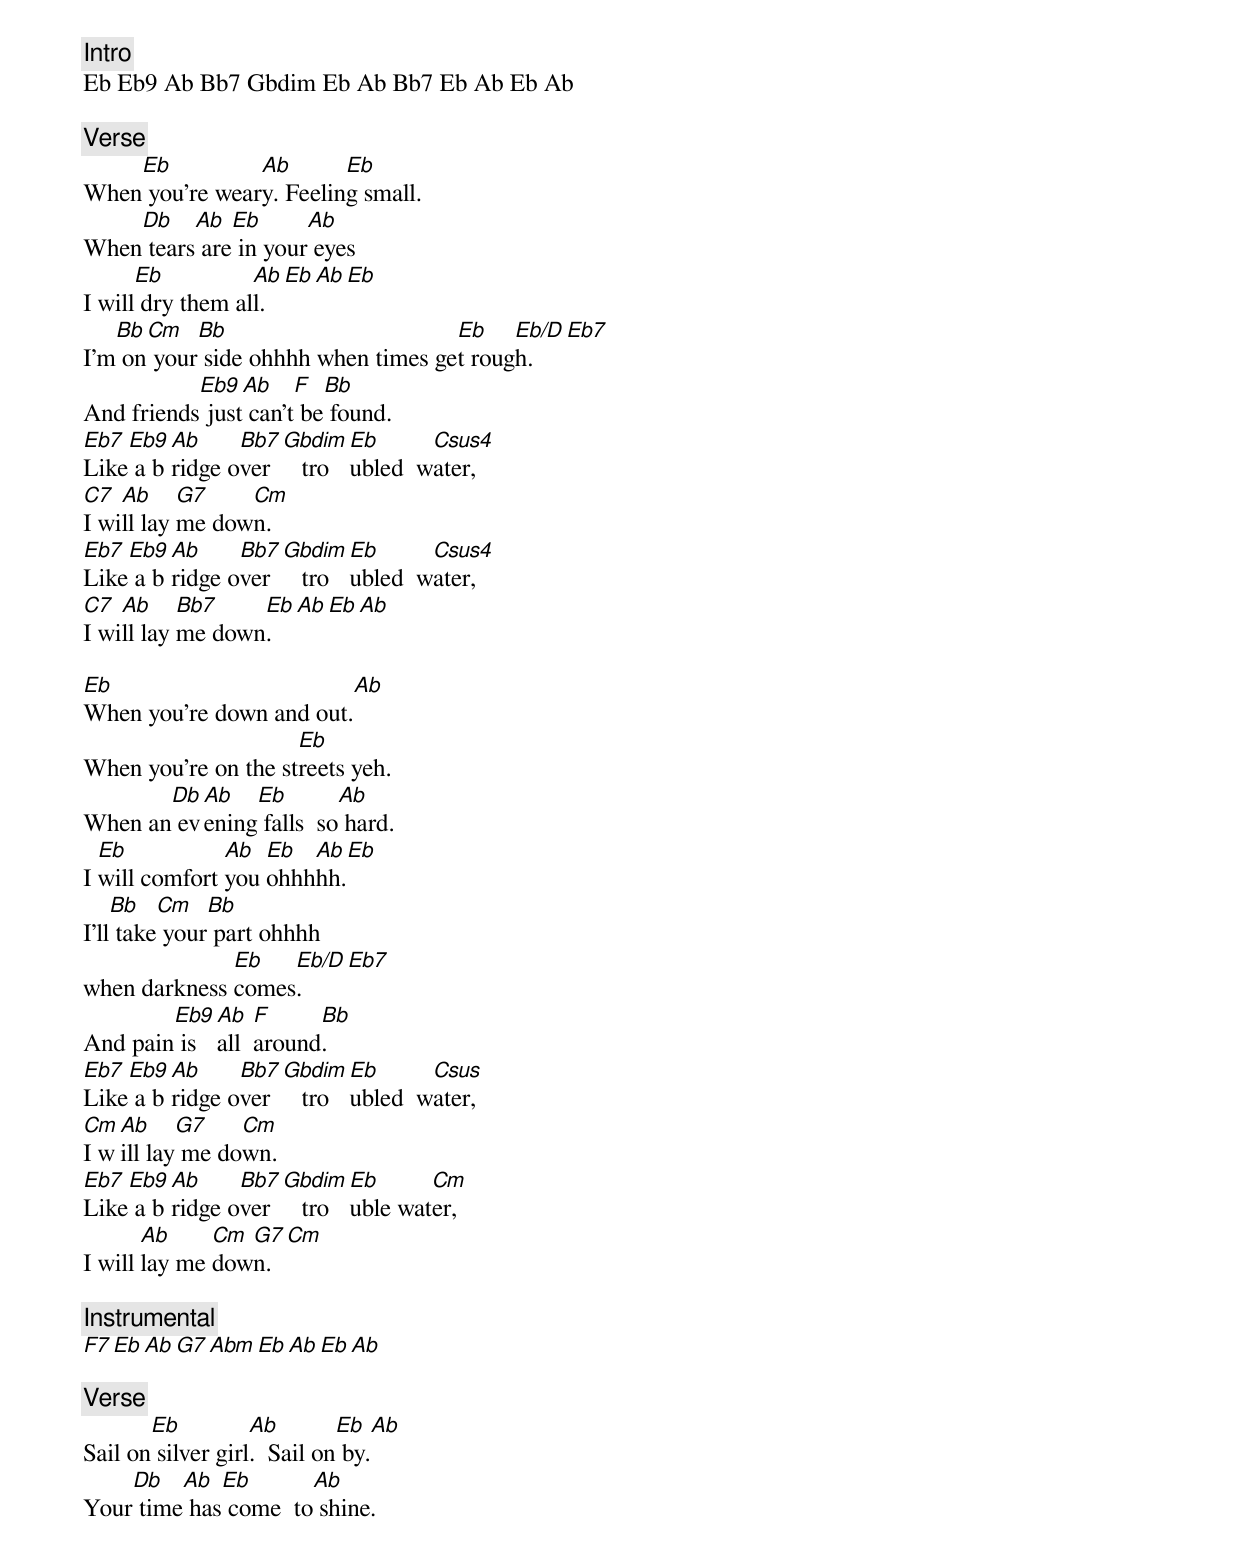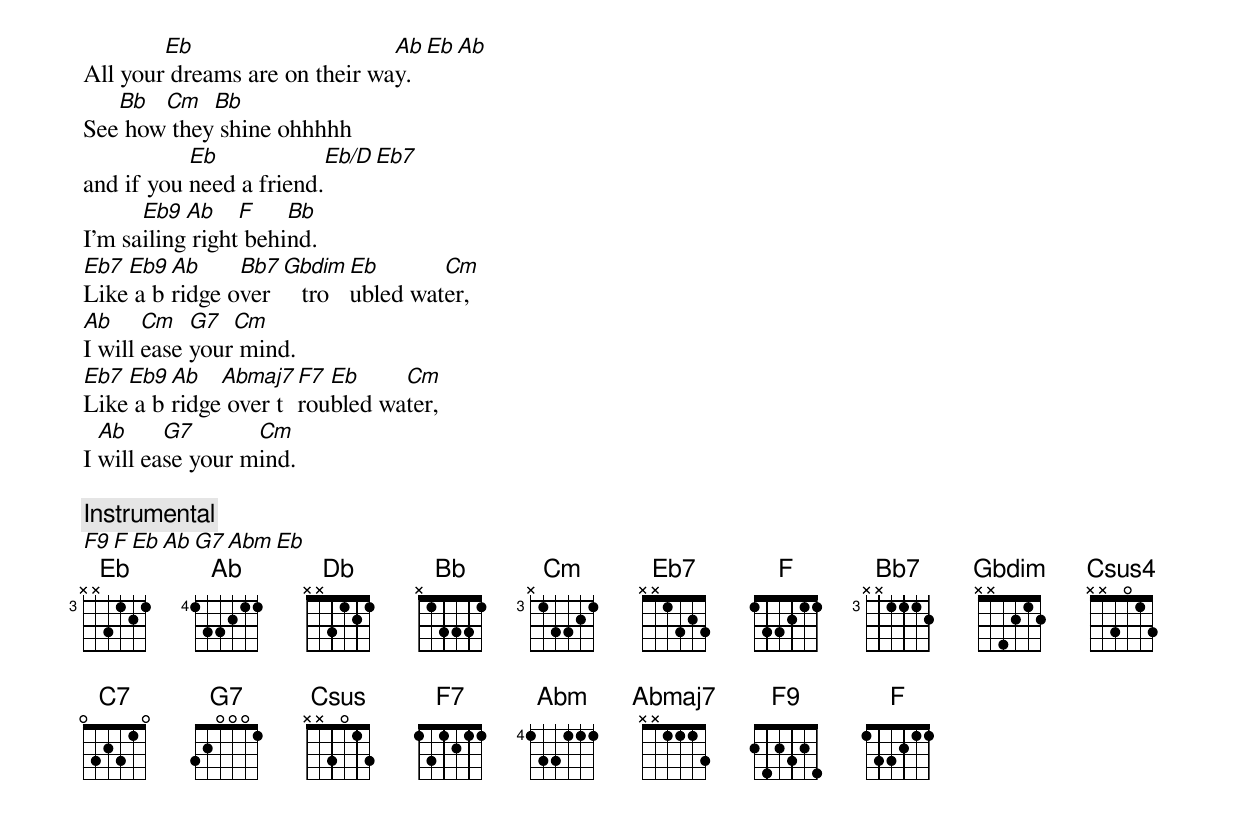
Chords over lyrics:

[Intro]
Eb Eb9 Ab Bb7 Gbdim Eb Ab Bb7 Eb Ab Eb Ab

[Verse]
    Eb          Ab       Eb
When you're weary. Feeling small.
    Db    Ab  Eb      Ab
When tears are in your eyes
      Eb          Ab Eb Ab Eb
I will dry them all.
   Bb Cm   Bb                       Eb    Eb/D Eb7
I'm on your side ohhhh when times get rough.
           Eb9  Ab    F  Bb
And friends just can't be found.
Eb7 Eb9 Ab     Bb7 Gbdim Eb      Csus4
Like a bridge over    troubled  water,
C7  Ab     G7    Cm
I will lay me down.
Eb7 Eb9 Ab     Bb7 Gbdim Eb      Csus4
Like a bridge over    troubled  water,
C7  Ab     Bb7    Eb   Ab Eb Ab
I will lay me down.

Eb                       Ab
When you're down and out.
                     Eb
When you're on the streets yeh.
       Db Ab   Eb        Ab
When an evening falls  so hard.
  Eb           Ab  Eb  Ab Eb
I will comfort you ohhhhh.
    Bb   Cm   Bb
I'll take your part ohhhh
              Eb   Eb/D Eb7
when darkness comes.
        Eb9 Ab   F     Bb
And pain is all  around.
Eb7 Eb9 Ab     Bb7 Gbdim Eb      Csus
Like a bridge over    troubled  water,
Cm Ab     G7    Cm
I will lay me down.
Eb7 Eb9 Ab     Bb7 Gbdim Eb      Cm
Like a bridge over    trouble water,
       Ab     Cm G7 Cm
I will lay me down.

[Instrumental]
F7 Eb Ab G7 Abm Eb Ab Eb Ab

[Verse]
       Eb          Ab        Eb   Ab
Sail on silver girl.  Sail on by.
    Db   Ab  Eb       Ab
Your time has come  to shine.
        Eb                     Ab Eb Ab
All your dreams are on their way.
   Bb  Cm   Bb
See how they shine ohhhhh
           Eb            Eb/D Eb7
and if you need a friend.
      Eb9  Ab    F    Bb
I'm sailing right behind.
Eb7 Eb9 Ab     Bb7 Gbdim Eb       Cm
Like a bridge over    troubled water,
Ab     Cm   G7  Cm
I will ease your mind.
Eb7 Eb9 Ab   Abmaj7 F7 Eb     Cm
Like a bridge over troubled water,
  Ab     G7       Cm
I will ease your mind.

[Instrumental]
F9 Fmaj Eb Ab G7 Abm Eb
